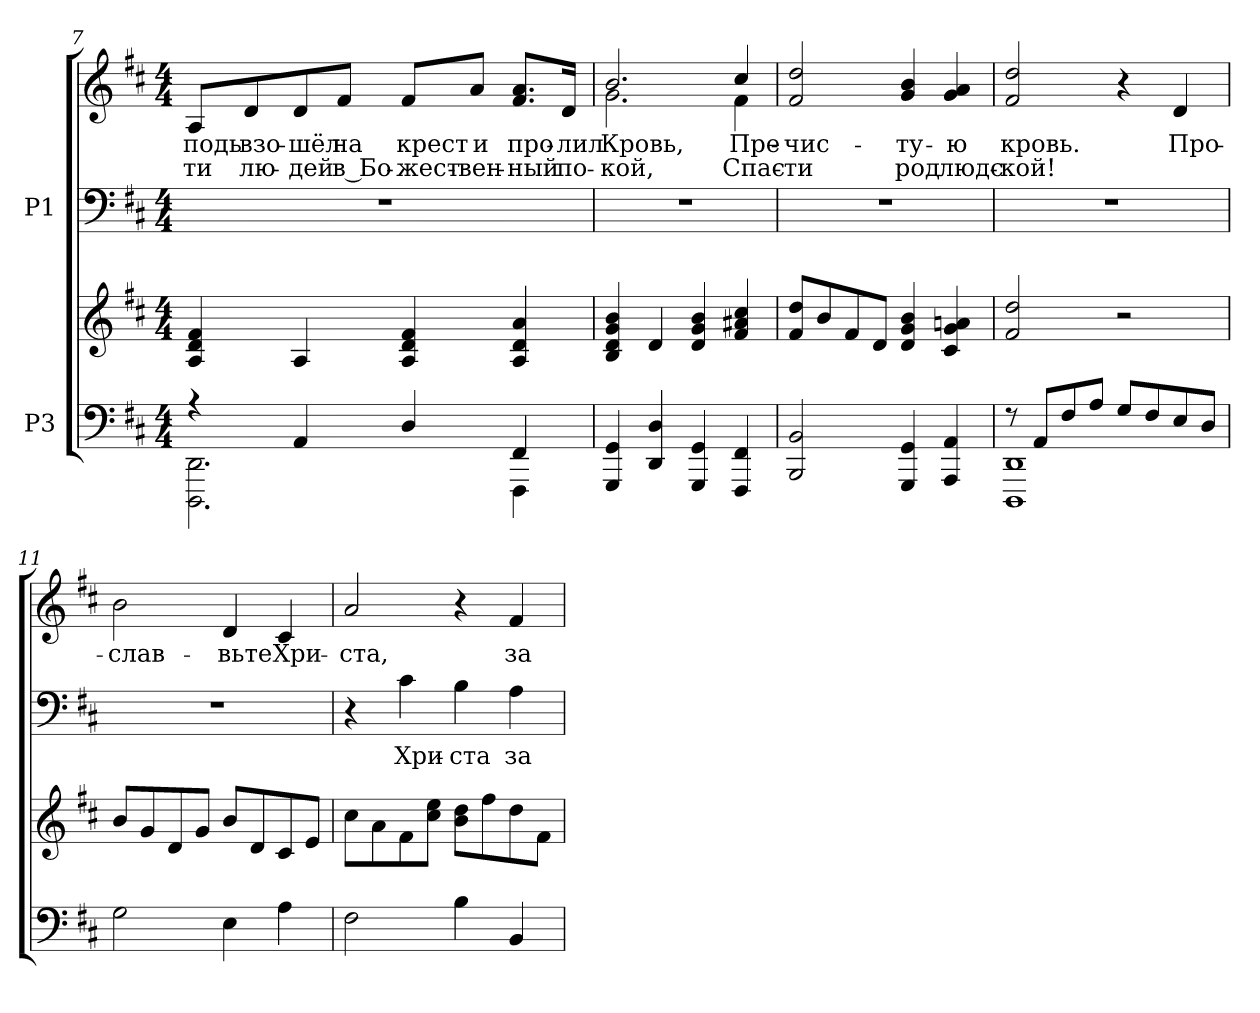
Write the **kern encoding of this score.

**kern	**kern	**kern	**text	**kern	**text	**text
*part2	*part2	*part1	*part1	*part1	*part1	*part1
*staff4	*staff3	*staff2	*staff2	*staff1	*staff1	*staff1
*I"P3	*	*I"P1	*	*	*	*
*clefF4	*clefG2	*clefF4	*	*clefG2	*	*
*k[f#c#]	*k[f#c#]	*k[f#c#]	*	*k[f#c#]	*	*
*D:	*D:	*D:	*	*D:	*	*
*M4/4	*M4/4	*M4/4	*	*M4/4	*	*
=7	=7	=7	=7	=7	=7	=7
*^	*	*	*	*	*	*
!	!	!	!	!	!	!LO:LY:b:color=#000000	!LO:LY:b:color=#000000
4r	2.DDDi\ 2.DDi	4Ai/ 4di 4f#i	1r	.	8Ai/L	-подь	-ти
!	!	!	!	!	!	!LO:LY:b:color=#000000	!LO:LY:b:color=#000000
.	.	.	.	.	8di/	взо-	лю-
!	!	!	!	!	!	!LO:LY:b:color=#000000	!LO:LY:b:color=#000000
4AAi/	.	4Ai/	.	.	8di/	-шёл	-дей
!	!	!	!	!	!	!LO:LY:b:color=#000000	!LO:LY:b:color=#000000
.	.	.	.	.	8f#i/J	на	в Бо-
!	!	!	!	!	!	!LO:LY:b:color=#000000	!LO:LY:b:color=#000000
4Di/	.	4Ai/ 4di 4f#i	.	.	8f#i/L	крест	-жест-
!	!	!	!	!	!	!LO:LY:b:color=#000000	!LO:LY:b:color=#000000
.	.	.	.	.	8ai/J	и	-вен-
!	!	!	!	!	!	!LO:LY:b:color=#000000	!LO:LY:b:color=#000000
4FF#i/	4FFF#i\	4Ai/ 4di 4ai	.	.	8.f#i/ 8.aiL	про-	-ный
!	!	!	!	!	!	!LO:LY:b:color=#000000	!LO:LY:b:color=#000000
.	.	.	.	.	16di/Jk	-лил	по-
*v	*v	*	*	*	*	*	*
=8	=8	=8	=8	=8	=8	=8
!	!	!	!	!	!LO:LY:b:color=#000000	!LO:LY:b:color=#000000
*	*	*	*	*^	*	*
4GGGi/ 4GGi	4Bi/ 4di 4gi 4bi	1r	.	2.bi/	2.gi\	Кровь,	-кой,
4DDi/ 4Di	4di/	.	.	.	.	.	.
4GGGi/ 4GGi	4di/ 4gi 4bi	.	.	.	.	.	.
!	!	!	!	!	!	!LO:LY:b:color=#000000	!LO:LY:b:color=#000000
4FFF#i/ 4FF#i	4f#i/ 4a#Xi 4cc#i	.	.	4cc#i/	4f#i\	Пре-	Спас-
*	*	*	*	*v	*v	*	*
!!LO:PB:g=z
=9	=9	=9	=9	=9	=9	=9
*	*	*	*	*^	*	*
!	!	!	!	!	!	!LO:LY:b:color=#000000	!LO:LY:b:color=#000000
*	*	*	*	*v	*v	*	*
2BBBi/ 2BBi	8f#i/ 8ddiL	1r	.	2f#i/ 2ddi	-чис-	-ти
.	8bi/	.	.	.	.	.
.	8f#i/	.	.	.	.	.
.	8di/J	.	.	.	.	.
!	!	!	!	!	!LO:LY:b:color=#000000	!LO:LY:b:color=#000000
4GGGi/ 4GGi	4di/ 4gi 4bi	.	.	4gi/ 4bi	-ту-	род
!	!	!	!	!	!LO:LY:b:color=#000000	!LO:LY:b:color=#000000
4AAAi/ 4AAi	4c#i/ 4gi 4ani	.	.	4gi/ 4ai	-ю	людс-
=10	=10	=10	=10	=10	=10	=10
*^	*	*	*	*	*	*
!	!	!	!	!	!	!LO:LY:b:color=#000000	!LO:LY:b:color=#000000
8r	1DDDi 1DDi	2f#i/ 2ddi	1r	.	2f#i/ 2ddi	кровь.	-кой!
8AAi/L	.	.	.	.	.	.	.
8F#i/	.	.	.	.	.	.	.
8Ai/J	.	.	.	.	.	.	.
8Gi/L	.	2r	.	.	4r	.	.
8F#i/	.	.	.	.	.	.	.
!	!	!	!	!	!	!LO:LY:b:color=#000000	!
8Ei/	.	.	.	.	4di/	Про-	.
8Di/J	.	.	.	.	.	.	.
*v	*v	*	*	*	*	*	*
=11	=11	=11	=11	=11	=11	=11
!	!	!	!	!	!LO:LY:b:color=#000000	!
2Gi\	8bi/L	1r	.	2bi\	-слав-	.
.	8gi/	.	.	.	.	.
.	8di/	.	.	.	.	.
.	8gi/J	.	.	.	.	.
!	!	!	!	!	!LO:LY:b:color=#000000	!
4Ei\	8bi/L	.	.	4di/	-вьте	.
.	8di/	.	.	.	.	.
!	!	!	!	!	!LO:LY:b:color=#000000	!
4Ai\	8c#i/	.	.	4c#i/	Хри-	.
.	8ei/J	.	.	.	.	.
=12	=12	=12	=12	=12	=12	=12
!	!	!	!	!	!LO:LY:b:color=#000000	!
2F#i\	8cc#i\L	4r	.	2ai/	-ста,	.
.	8ai\	.	.	.	.	.
!	!	!	!LO:LY:a:color=#000000	!	!	!
.	8f#i\	4c#i\	Хри-	.	.	.
.	8cc#i\ 8eeiJ	.	.	.	.	.
!	!	!	!LO:LY:a:color=#000000	!	!	!
4Bi\	8bi\ 8ddiL	4Bi\	-ста	4r	.	.
.	8ff#i\	.	.	.	.	.
!	!	!	!LO:LY:a:color=#000000	!	!	!
!	!	!	!	!	!LO:LY:b:color=#000000	!
4BBi/	8ddi\	4Ai\	за	4f#i/	за	.
.	8f#i\J	.	.	.	.	.
=	=	=	=	=	=	=
*-	*-	*-	*-	*-	*-	*-
